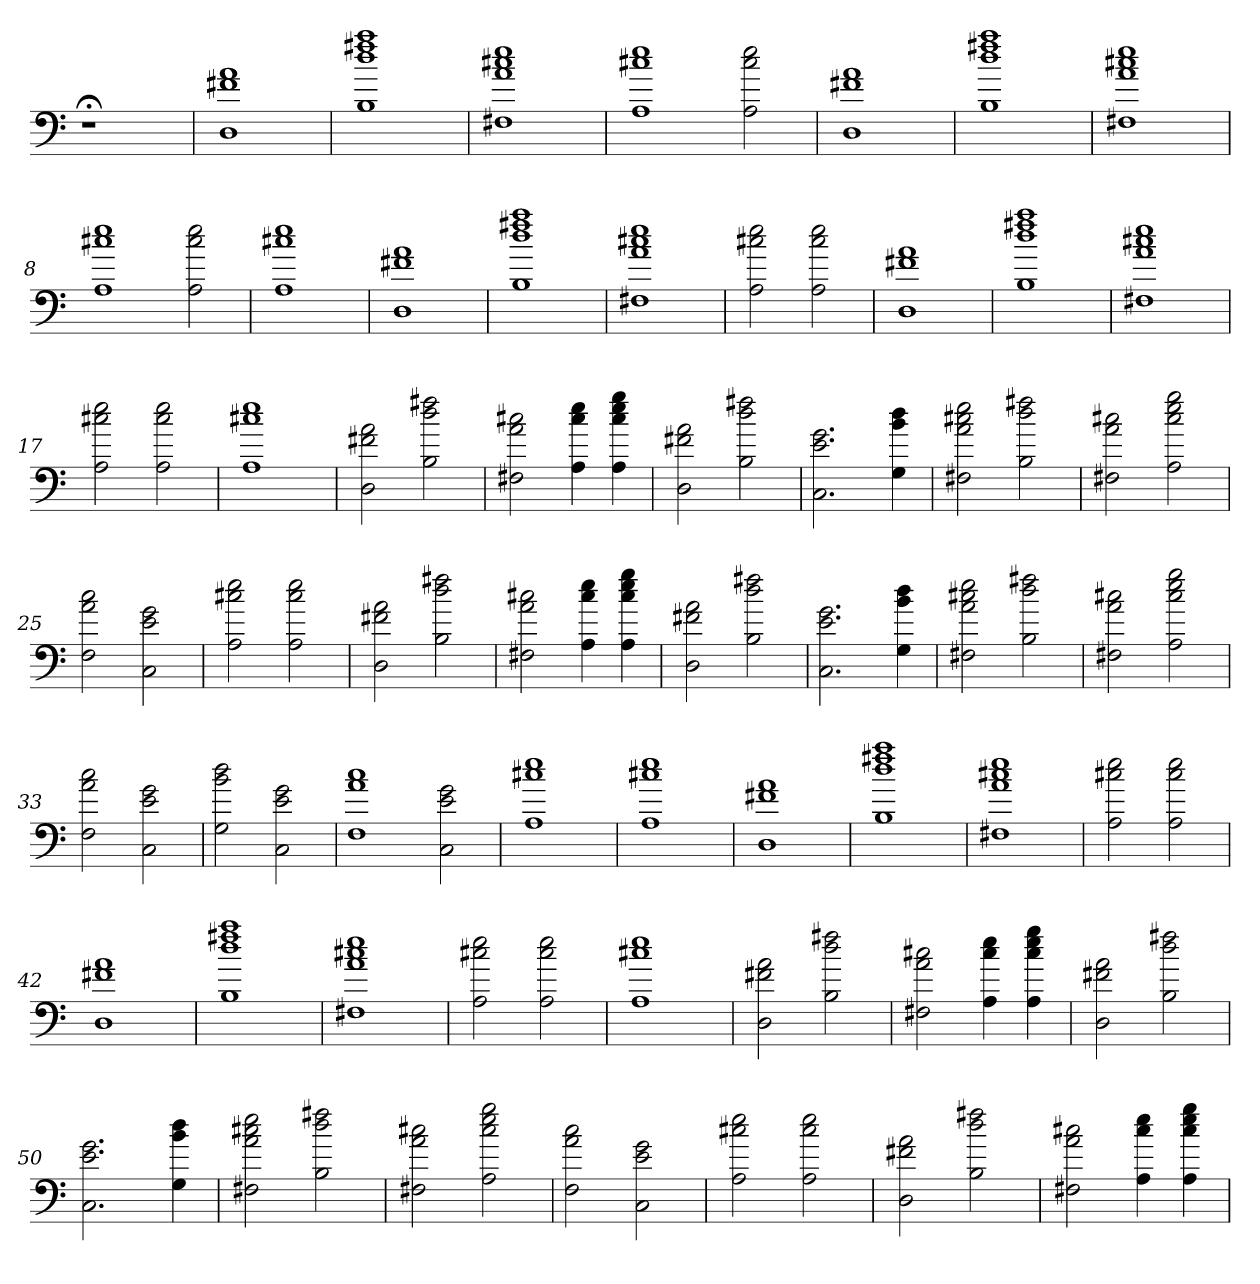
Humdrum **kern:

**kern
*part1
*staff1
=
1r;<
=1
1D 1f#X 1a
=2
1B 1dd 1ff#X 1aa
=3
1F#X 1a 1cc#X 1ee
=4
1A 1cc#X 1ee
2A 2cc# 2ee
=5
1D 1f#X 1a
=6
1B 1dd 1ff#X 1aa
=7
1F#X 1a 1cc#X 1ee
=8
1A 1cc#X 1ee
2A 2cc# 2ee
=9
1A 1cc#X 1ee
=10
1D 1f#X 1a
=11
1B 1dd 1ff#X 1aa
=12
1F#X 1a 1cc#X 1ee
=13
2A 2cc#X 2ee
2A 2cc# 2ee
=14
1D 1f#X 1a
=15
1B 1dd 1ff#X 1aa
=16
1F#X 1a 1cc#X 1ee
=17
2A 2cc#X 2ee
2A 2cc# 2ee
=18
1A 1cc#X 1ee
=19
2D 2f#X 2a
2B 2dd 2ff#X
=20
2F#X 2a 2cc#X
4A 4cc# 4ee
4A 4cc# 4ee 4gg
=21
2D 2f#X 2a
2B 2dd 2ff#X
=22
2.C 2.e 2.g
4G 4b 4dd
=23
2F#X 2a 2cc#X 2ee
2B 2dd 2ff#X
=24
2F#X 2a 2cc#X
2A 2cc# 2ee 2gg
=25
2F 2a 2cc
2C 2e 2g
=26
2A 2cc#X 2ee
2A 2cc# 2ee
=27
2D 2f#X 2a
2B 2dd 2ff#X
=28
2F#X 2a 2cc#X
4A 4cc# 4ee
4A 4cc# 4ee 4gg
=29
2D 2f#X 2a
2B 2dd 2ff#X
=30
2.C 2.e 2.g
4G 4b 4dd
=31
2F#X 2a 2cc#X 2ee
2B 2dd 2ff#X
=32
2F#X 2a 2cc#X
2A 2cc# 2ee 2gg
=33
2F 2a 2cc
2C 2e 2g
=34
2G 2b 2dd
2C 2e 2g
=35
1F 1a 1cc
2C 2e 2g
=36
1A 1cc#X 1ee
=37
1A 1cc#X 1ee
=38
1D 1f#X 1a
=39
1B 1dd 1ff#X 1aa
=40
1F#X 1a 1cc#X 1ee
=41
2A 2cc#X 2ee
2A 2cc# 2ee
=42
1D 1f#X 1a
=43
1B 1dd 1ff#X 1aa
=44
1F#X 1a 1cc#X 1ee
=45
2A 2cc#X 2ee
2A 2cc# 2ee
=46
1A 1cc#X 1ee
=47
2D 2f#X 2a
2B 2dd 2ff#X
=48
2F#X 2a 2cc#X
4A 4cc# 4ee
4A 4cc# 4ee 4gg
=49
2D 2f#X 2a
2B 2dd 2ff#X
=50
2.C 2.e 2.g
4G 4b 4dd
=51
2F#X 2a 2cc#X 2ee
2B 2dd 2ff#X
=52
2F#X 2a 2cc#X
2A 2cc# 2ee 2gg
=53
2F 2a 2cc
2C 2e 2g
=54
2A 2cc#X 2ee
2A 2cc# 2ee
=55
2D 2f#X 2a
2B 2dd 2ff#X
=56
2F#X 2a 2cc#X
4A 4cc# 4ee
4A 4cc# 4ee 4gg
=
*-
